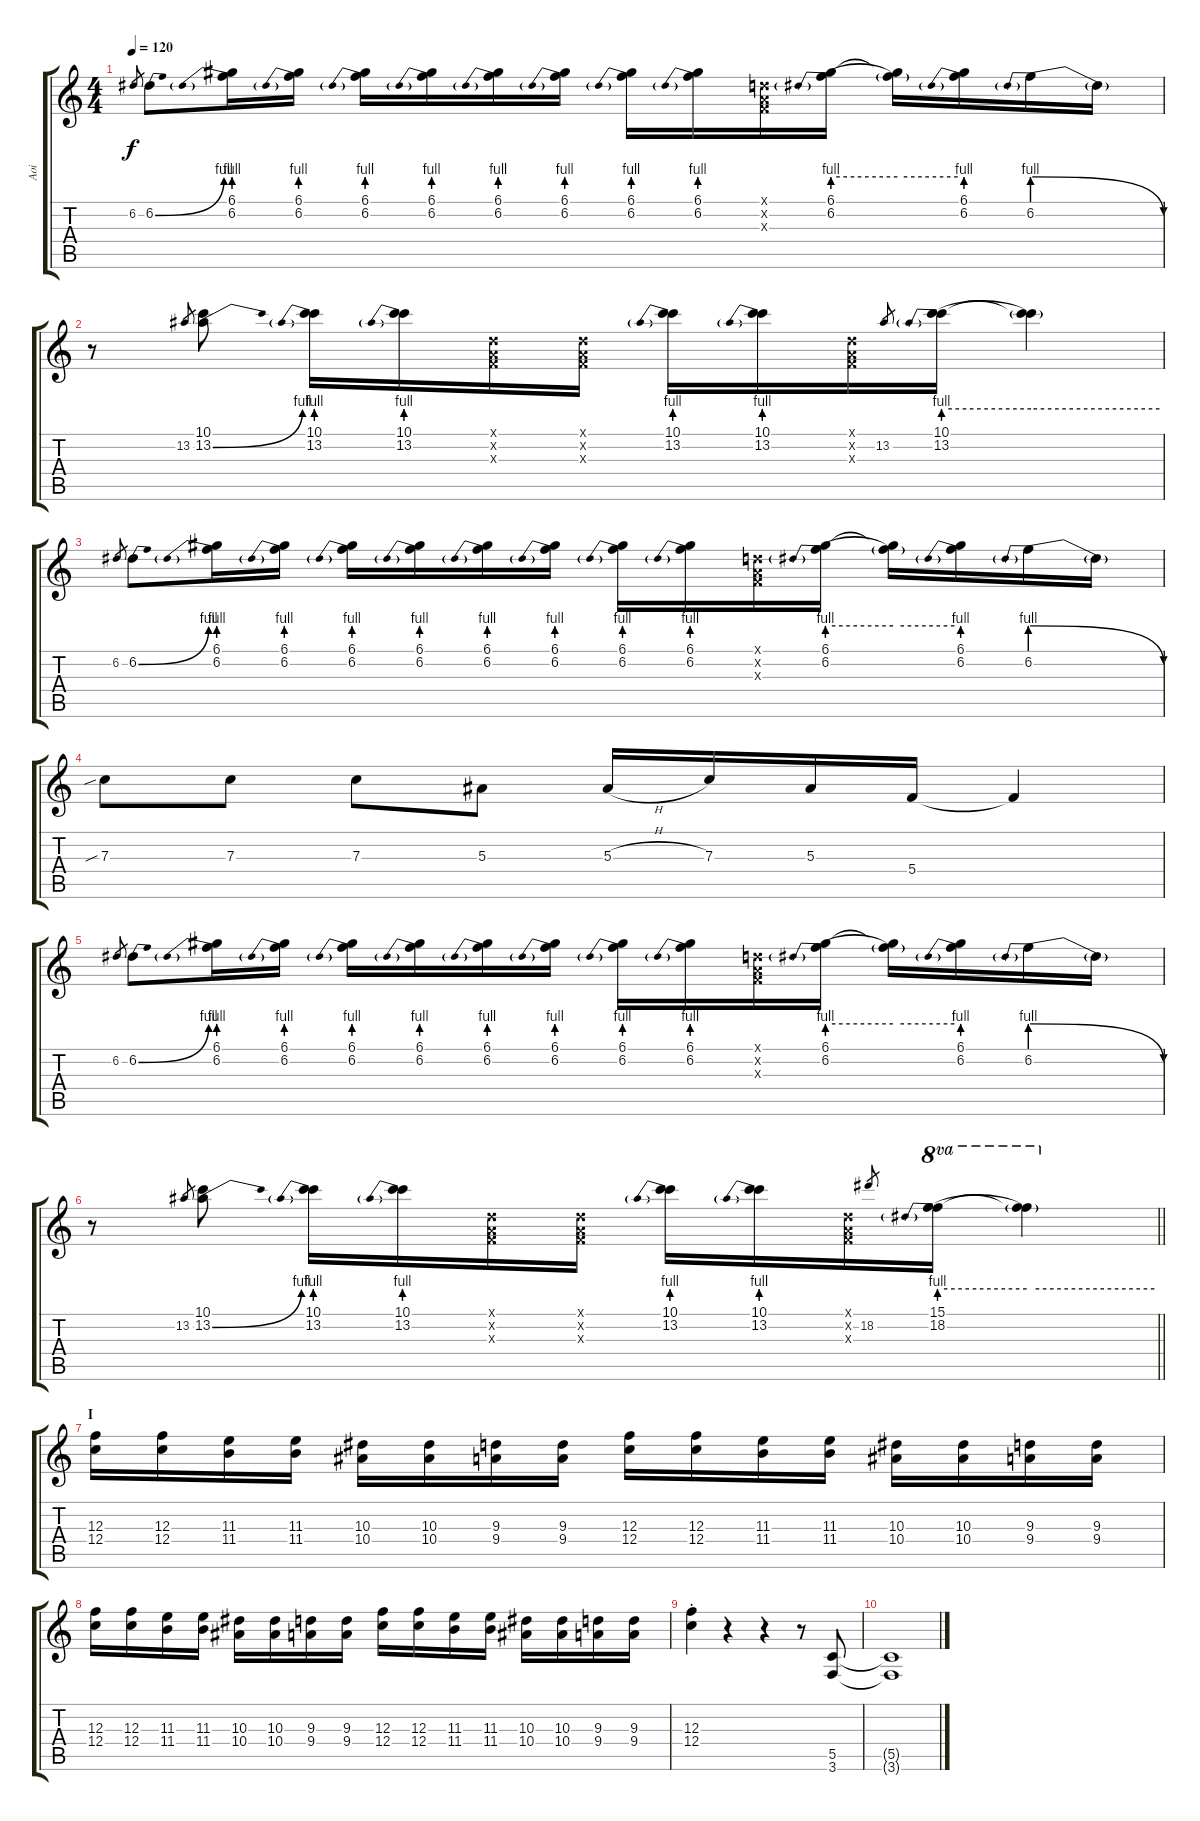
\track ("Aoi" "Aoi") {instrument distortionguitar}
\staff {score tabs}
\tuning (D4 A3 F3 C3 G2 D2) {hide}
\ts (4 4)
\tempo 120
\clef g2
\ks c
6.2.8{gr dy f} 6.2{be (bend 0 0 60 4)}.8 (6.1 6.2{be (prebend 0 4 60 4)}).16 (6.1 6.2{be (prebend 0 4 60 4)}).16 (6.1 6.2{be (prebend 0 4 60 4)}).16 (6.1 6.2{be (prebend 0 4 60 4)}).16 (6.1 6.2{be (prebend 0 4 60 4)}).16 (6.1 6.2{be (prebend 0 4 60 4)}).16 (6.1 6.2{be (prebend 0 4 60 4)}).16 (6.1 6.2{be (prebend 0 4 60 4)}).16 (0.1{x} 0.2{x} 0.3{x}).16 (6.1 6.2{be (prebend 0 4 60 4)}).16 (6.1{t} 6.2{be (hold 0 4 60 4) t}).16 (6.1 6.2{be (prebend 0 4 60 4)}).16 6.2{be (prebendrelease 0 4 60 0)}.16 6.2{t}.16 |
r.8 13.2.8{gr} (10.1 13.2{be (bend 0 0 60 4)}).8 (10.1 13.2{be (prebend 0 4 60 4)}).16 (10.1 13.2{be (prebend 0 4 60 4)}).16 (0.1{x} 0.2{x} 0.3{x}).16 (0.1{x} 0.2{x} 0.3{x}).16 (10.1 13.2{be (prebend 0 4 60 4)}).16 (10.1 13.2{be (prebend 0 4 60 4)}).16 (0.1{x} 0.2{x} 0.3{x}).16 13.2.8{gr} (10.1 13.2{be (prebend 0 4 60 4)}).16 (10.1{t} 13.2{be (hold 0 4 60 4) t}).4 |
6.2.8{gr} 6.2{be (bend 0 0 60 4)}.8 (6.1 6.2{be (prebend 0 4 60 4)}).16 (6.1 6.2{be (prebend 0 4 60 4)}).16 (6.1 6.2{be (prebend 0 4 60 4)}).16 (6.1 6.2{be (prebend 0 4 60 4)}).16 (6.1 6.2{be (prebend 0 4 60 4)}).16 (6.1 6.2{be (prebend 0 4 60 4)}).16 (6.1 6.2{be (prebend 0 4 60 4)}).16 (6.1 6.2{be (prebend 0 4 60 4)}).16 (0.1{x} 0.2{x} 0.3{x}).16 (6.1 6.2{be (prebend 0 4 60 4)}).16 (6.1{t} 6.2{be (hold 0 4 60 4) t}).16 (6.1 6.2{be (prebend 0 4 60 4)}).16 6.2{be (prebendrelease 0 4 60 0)}.16 6.2{t}.16 |
7.3{sib}.8 7.3.8 7.3.8 5.3.8 5.3{h}.16 7.3.16 5.3.16 5.4.16 5.4{t}.4 |
6.2.8{gr} 6.2{be (bend 0 0 60 4)}.8 (6.1 6.2{be (prebend 0 4 60 4)}).16 (6.1 6.2{be (prebend 0 4 60 4)}).16 (6.1 6.2{be (prebend 0 4 60 4)}).16 (6.1 6.2{be (prebend 0 4 60 4)}).16 (6.1 6.2{be (prebend 0 4 60 4)}).16 (6.1 6.2{be (prebend 0 4 60 4)}).16 (6.1 6.2{be (prebend 0 4 60 4)}).16 (6.1 6.2{be (prebend 0 4 60 4)}).16 (0.1{x} 0.2{x} 0.3{x}).16 (6.1 6.2{be (prebend 0 4 60 4)}).16 (6.1{t} 6.2{be (hold 0 4 60 4) t}).16 (6.1 6.2{be (prebend 0 4 60 4)}).16 6.2{be (prebendrelease 0 4 60 0)}.16 6.2{t}.16 |
\barLineRight lightlight
r.8 13.2.8{gr} (10.1 13.2{be (bend 0 0 60 4)}).8 (10.1 13.2{be (prebend 0 4 60 4)}).16 (10.1 13.2{be (prebend 0 4 60 4)}).16 (0.1{x} 0.2{x} 0.3{x}).16 (0.1{x} 0.2{x} 0.3{x}).16 (10.1 13.2{be (prebend 0 4 60 4)}).16 (10.1 13.2{be (prebend 0 4 60 4)}).16 (0.1{x} 0.2{x} 0.3{x}).16 18.2.8{gr} (15.1 18.2{be (prebend 0 4 60 4)}).16{ot 8va} (15.1{t} 18.2{be (hold 0 4 60 4) t}).4{ot 8va} |
\section ("" "I")
(12.3 12.4).16 (12.3 12.4).16 (11.3 11.4).16 (11.3 11.4).16 (10.3 10.4).16 (10.3 10.4).16 (9.3 9.4).16 (9.3 9.4).16 (12.3 12.4).16 (12.3 12.4).16 (11.3 11.4).16 (11.3 11.4).16 (10.3 10.4).16 (10.3 10.4).16 (9.3 9.4).16 (9.3 9.4).16 |
(12.3 12.4).16 (12.3 12.4).16 (11.3 11.4).16 (11.3 11.4).16 (10.3 10.4).16 (10.3 10.4).16 (9.3 9.4).16 (9.3 9.4).16 (12.3 12.4).16 (12.3 12.4).16 (11.3 11.4).16 (11.3 11.4).16 (10.3 10.4).16 (10.3 10.4).16 (9.3 9.4).16 (9.3 9.4).16 |
(12.3{st} 12.4{st}).4 r.4 r.4 r.8 (5.5 3.6).8 |
(5.5{t} 3.6{t}).1
